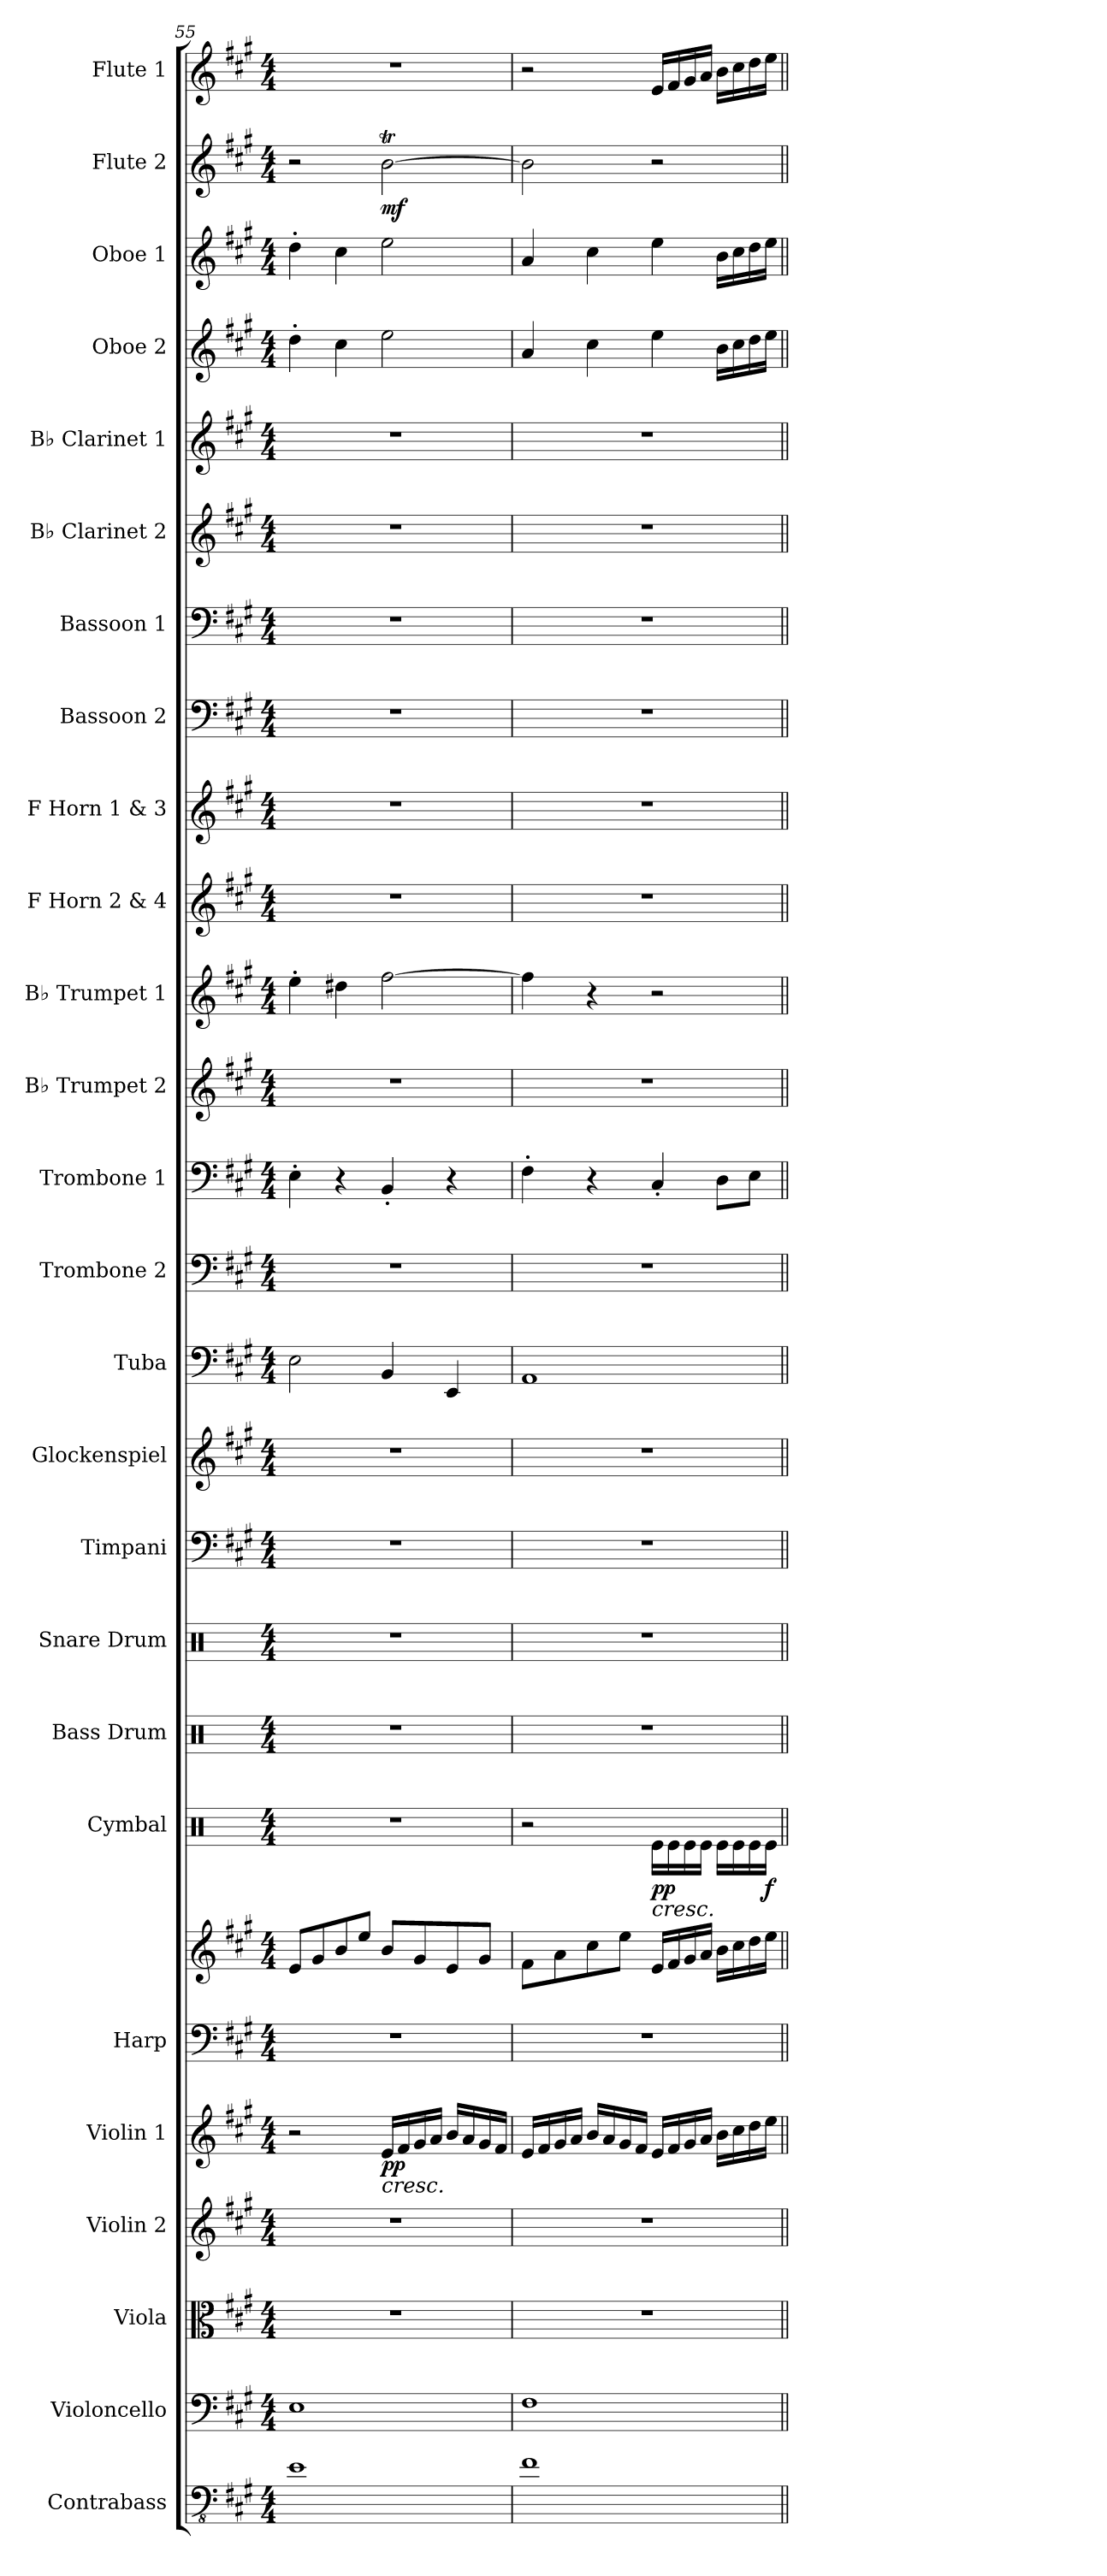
**kern	**kern	**kern	**kern	**kern	**dynam	**kern	**kern	**kern	**dynam	**kern	**kern	**kern	**kern	**kern	**kern	**kern	**kern	**kern	**kern	**kern	**kern	**kern	**kern	**kern	**kern	**kern	**kern	**dynam	**kern
*part26	*part25	*part24	*part23	*part22	*part22	*part21	*part21	*part20	*part20	*part19	*part18	*part17	*part16	*part15	*part14	*part13	*part12	*part11	*part10	*part9	*part8	*part7	*part6	*part5	*part4	*part3	*part2	*part2	*part1
*staff27	*staff26	*staff25	*staff24	*staff23	*staff23	*staff22	*staff21	*staff20	*staff20	*staff19	*staff18	*staff17	*staff16	*staff15	*staff14	*staff13	*staff12	*staff11	*staff10	*staff9	*staff8	*staff7	*staff6	*staff5	*staff4	*staff3	*staff2	*staff2	*staff1
*I"Contrabass	*I"Violoncello	*I"Viola	*I"Violin 2	*I"Violin 1	*	*I"Harp	*	*I"Cymbal	*	*I"Bass Drum	*I"Snare Drum	*I"Timpani	*I"Glockenspiel	*I"Tuba	*I"Trombone 2	*I"Trombone 1	*I"B♭ Trumpet 2	*I"B♭ Trumpet 1	*I"F Horn 2 &amp; 4	*I"F Horn 1 &amp; 3	*I"Bassoon 2	*I"Bassoon 1	*I"B♭ Clarinet 2	*I"B♭ Clarinet 1	*I"Oboe 2	*I"Oboe 1	*I"Flute 2	*	*I"Flute 1
*I'Cb.	*I'Vc.	*I'Vla.	*I'Vln. 2	*I'Vln. 1	*	*I'Hrp.	*	*I'Cym.	*	*I'B. Dr.	*I'Sn. Dr.	*I'Timp.	*I'Glk.	*I'Tba.	*I'Tbn. 2	*I'Tbn. 1	*I'B♭ Tpt. 2	*I'B♭ Tpt. 1	*I'F Hn. 2 4	*I'F Hn. 1 3	*I'Bsn. 2	*I'Bsn. 1	*I'B♭ Cl. 2	*I'B♭ Cl. 1	*I'Ob. 2	*I'Ob. 1	*I'Fl. 2	*	*I'Fl. 1
*clefFv4	*clefF4	*clefC3	*clefG2	*clefG2	*	*clefF4	*clefG2	*clefX	*	*clefX	*clefX	*clefF4	*clefG2	*clefF4	*clefF4	*clefF4	*clefG2	*clefG2	*clefG2	*clefG2	*clefF4	*clefF4	*clefG2	*clefG2	*clefG2	*clefG2	*clefG2	*	*clefG2
*ITrd7c12	*	*	*	*	*	*	*	*	*	*	*	*	*ITrd-14c-24	*	*	*	*ITrd1c2	*ITrd1c2	*ITrd4c7	*ITrd4c7	*	*	*ITrd1c2	*ITrd1c2	*	*	*	*	*
*k[f#c#g#]	*k[f#c#g#]	*k[f#c#g#]	*k[f#c#g#]	*k[f#c#g#]	*	*k[f#c#g#]	*k[f#c#g#]	*k[]	*	*k[]	*k[]	*k[f#c#g#]	*k[f#c#g#]	*k[f#c#g#]	*k[f#c#g#]	*k[f#c#g#]	*k[f#]	*k[f#]	*k[f#c#]	*k[f#c#]	*k[f#c#g#]	*k[f#c#g#]	*k[f#]	*k[f#]	*k[f#c#g#]	*k[f#c#g#]	*k[f#c#g#]	*	*k[f#c#g#]
*M4/4	*M4/4	*M4/4	*M4/4	*M4/4	*	*M4/4	*M4/4	*M4/4	*	*M4/4	*M4/4	*M4/4	*M4/4	*M4/4	*M4/4	*M4/4	*M4/4	*M4/4	*M4/4	*M4/4	*M4/4	*M4/4	*M4/4	*M4/4	*M4/4	*M4/4	*M4/4	*	*M4/4
=55	=55	=55	=55	=55	=55	=55	=55	=55	=55	=55	=55	=55	=55	=55	=55	=55	=55	=55	=55	=55	=55	=55	=55	=55	=55	=55	=55	=55	=55
1EE	1E	1r	1r	2r	.	1r	8e/L	1r	.	1r	1r	1r	1r	2E\	1r	4E'\	1r	4dd'\	1r	1r	1r	1r	1r	1r	4dd'\	4dd'\	2r	.	1r
.	.	.	.	.	.	.	8g#/	.	.	.	.	.	.	.	.	.	.	.	.	.	.	.	.	.	.	.	.	.	.
.	.	.	.	.	.	.	8b/	.	.	.	.	.	.	.	.	4r	.	4cc#X\	.	.	.	.	.	.	4cc#\	4cc#\	.	.	.
.	.	.	.	.	.	.	8ee/J	.	.	.	.	.	.	.	.	.	.	.	.	.	.	.	.	.	.	.	.	.	.
!	!	!	!	!	!LO:HP:b	!	!	!	!	!	!	!	!	!	!	!	!	!	!	!	!	!	!	!	!	!	!	!	!
!	!	!	!	!	!LO:DY:n=1:b	!	!	!	!	!	!	!	!	!	!	!	!	!	!	!	!	!	!	!	!	!	!	!LO:DY:b	!
.	.	.	.	16e/LL	< pp	.	8b/L	.	.	.	.	.	.	4BB/	.	4BB'/	.	[2ee\	.	.	.	.	.	.	2ee\	2ee\	[2bT\	mf	.
.	.	.	.	16f#/	.	.	.	.	.	.	.	.	.	.	.	.	.	.	.	.	.	.	.	.	.	.	.	.	.
.	.	.	.	16g#/	.	.	8g#/	.	.	.	.	.	.	.	.	.	.	.	.	.	.	.	.	.	.	.	.	.	.
.	.	.	.	16a/JJ	.	.	.	.	.	.	.	.	.	.	.	.	.	.	.	.	.	.	.	.	.	.	.	.	.
.	.	.	.	16b/LL	.	.	8e/	.	.	.	.	.	.	4EE/	.	4r	.	.	.	.	.	.	.	.	.	.	.	.	.
.	.	.	.	16a/	.	.	.	.	.	.	.	.	.	.	.	.	.	.	.	.	.	.	.	.	.	.	.	.	.
.	.	.	.	16g#/	.	.	8g#/J	.	.	.	.	.	.	.	.	.	.	.	.	.	.	.	.	.	.	.	.	.	.
.	.	.	.	16f#/JJ	.	.	.	.	.	.	.	.	.	.	.	.	.	.	.	.	.	.	.	.	.	.	.	.	.
!!LO:PB:g=z
=56	=56	=56	=56	=56	=56	=56	=56	=56	=56	=56	=56	=56	=56	=56	=56	=56	=56	=56	=56	=56	=56	=56	=56	=56	=56	=56	=56	=56	=56
1FF#	1F#	1r	1r	16e/LL	.	1r	8f#\L	2r	.	1r	1r	1r	1r	1AA	1r	4F#'\	1r	4ee\]	1r	1r	1r	1r	1r	1r	4a/	4a/	2b\]	.	2r
.	.	.	.	16f#/	.	.	.	.	.	.	.	.	.	.	.	.	.	.	.	.	.	.	.	.	.	.	.	.	.
.	.	.	.	16g#/	.	.	8a\	.	.	.	.	.	.	.	.	.	.	.	.	.	.	.	.	.	.	.	.	.	.
.	.	.	.	16a/JJ	.	.	.	.	.	.	.	.	.	.	.	.	.	.	.	.	.	.	.	.	.	.	.	.	.
.	.	.	.	16b/LL	.	.	8cc#\	.	.	.	.	.	.	.	.	4r	.	4r	.	.	.	.	.	.	4cc#\	4cc#\	.	.	.
.	.	.	.	16a/	.	.	.	.	.	.	.	.	.	.	.	.	.	.	.	.	.	.	.	.	.	.	.	.	.
.	.	.	.	16g#/	.	.	8ee\J	.	.	.	.	.	.	.	.	.	.	.	.	.	.	.	.	.	.	.	.	.	.
.	.	.	.	16f#/JJ	.	.	.	.	.	.	.	.	.	.	.	.	.	.	.	.	.	.	.	.	.	.	.	.	.
!	!	!	!	!	!	!	!	!	!LO:HP:b	!	!	!	!	!	!	!	!	!	!	!	!	!	!	!	!	!	!	!	!
!	!	!	!	!	!	!	!	!	!LO:DY:n=1:b	!	!	!	!	!	!	!	!	!	!	!	!	!	!	!	!	!	!	!	!
.	.	.	.	16e/LL	.	.	16e/LL	16Re\LL	< pp	.	.	.	.	.	.	4C#'/	.	2r	.	.	.	.	.	.	4ee\	4ee\	2r	.	16e/LL
.	.	.	.	16f#/	.	.	16f#/	16Re\	.	.	.	.	.	.	.	.	.	.	.	.	.	.	.	.	.	.	.	.	16f#/
.	.	.	.	16g#/	.	.	16g#/	16Re\	.	.	.	.	.	.	.	.	.	.	.	.	.	.	.	.	.	.	.	.	16g#/
.	.	.	.	16a/JJ	.	.	16a/JJ	16Re\JJ	.	.	.	.	.	.	.	.	.	.	.	.	.	.	.	.	.	.	.	.	16a/JJ
.	.	.	.	16b\LL	.	.	16b\LL	16Re\LL	.	.	.	.	.	.	.	8D\L	.	.	.	.	.	.	.	.	16b\LL	16b\LL	.	.	16b\LL
.	.	.	.	16cc#\	.	.	16cc#\	16Re\	.	.	.	.	.	.	.	.	.	.	.	.	.	.	.	.	16cc#\	16cc#\	.	.	16cc#\
.	.	.	.	16dd\	.	.	16dd\	16Re\	.	.	.	.	.	.	.	8E\J	.	.	.	.	.	.	.	.	16dd\	16dd\	.	.	16dd\
!	!	!	!	!	!LO:DY:b	!	!	!	!	!	!	!	!	!	!	!	!	!	!	!	!	!	!	!	!	!	!	!	!
!	!	!	!	!	!LO:DY:n=1:b	!	!	!	!LO:DY:n=2:b	!	!	!	!	!	!	!	!	!	!	!	!	!	!	!	!	!	!	!	!
.	.	.	.	16ee\JJ	mf f	.	16ee\JJ	16Re\JJ	f	.	.	.	.	.	.	.	.	.	.	.	.	.	.	.	16ee\JJ	16ee\JJ	.	.	16ee\JJ
.	.	.	.	.	[	.	.	.	[	.	.	.	.	.	.	.	.	.	.	.	.	.	.	.	.	.	.	.	.
=||	=||	=||	=||	=||	=||	=||	=||	=||	=||	=||	=||	=||	=||	=||	=||	=||	=||	=||	=||	=||	=||	=||	=||	=||	=||	=||	=||	=||	=||
*-	*-	*-	*-	*-	*-	*-	*-	*-	*-	*-	*-	*-	*-	*-	*-	*-	*-	*-	*-	*-	*-	*-	*-	*-	*-	*-	*-	*-	*-
